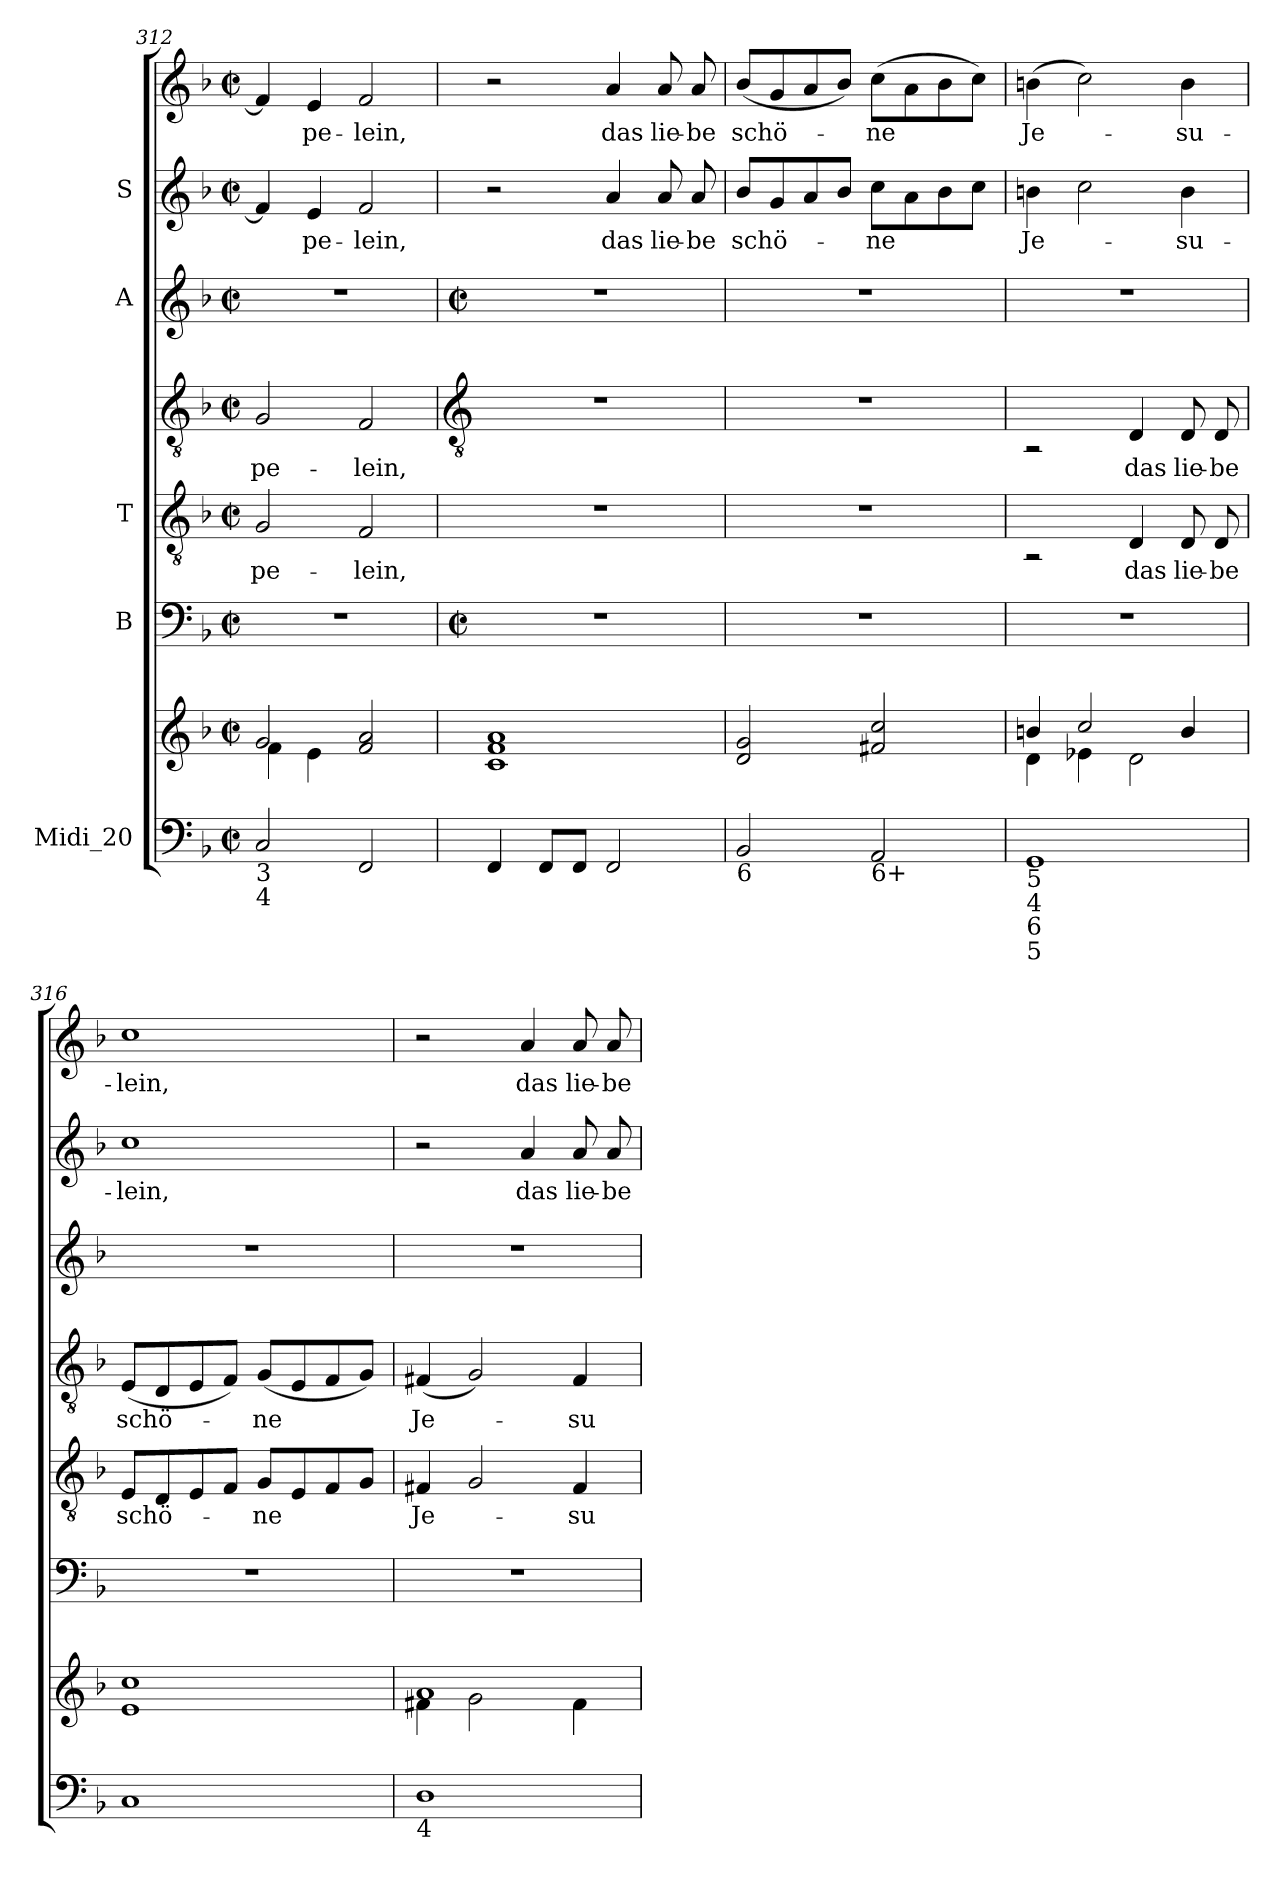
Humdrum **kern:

**kern	**kern	**kern	**kern	**text	**kern	**text	**kern	**kern	**text	**kern	**text
*part5	*part5	*part4	*part3	*part3	*part3	*part3	*part2	*part1	*part1	*part1	*part1
*staff8	*staff7	*staff6	*staff5	*staff5	*staff4	*staff4	*staff3	*staff2	*staff2	*staff1	*staff1
*I"Midi_20	*	*I"B	*I"T	*	*	*	*I"A	*I"S	*	*	*
*clefF4	*clefG2	*clefF4	*clefGv2	*	*clefGv2	*	*clefG2	*clefG2	*	*clefG2	*
*k[b-]	*k[b-]	*k[b-]	*k[b-]	*	*k[b-]	*	*k[b-]	*k[b-]	*	*k[b-]	*
*F:	*F:	*F:	*F:	*	*F:	*	*F:	*F:	*	*F:	*
*M2/2	*M2/2	*M2/2	*M2/2	*	*M2/2	*	*M2/2	*M2/2	*	*M2/2	*
*met(c|)	*met(c|)	*met(c|)	*met(c|)	*	*met(c|)	*	*met(c|)	*met(c|)	*	*met(c|)	*
=312	=312	=312	=312	=312	=312	=312	=312	=312	=312	=312	=312
*	*^	*	*	*	*	*	*	*	*	*	*
!LO:TX:b:t=3	!	!	!	!	!	!	!	!	!	!	!	!
!LO:TX:b:t=4	!	!	!	!	!	!	!	!	!	!	!	!
!	!	!	!	!	!LO:LY:b	!	!LO:LY:b	!	!	!	!	!
2C	2g	4f\	1r	2G	pe-	2G	pe-	1r	4f]	.	4f]	.
!	!	!	!	!	!	!	!	!	!	!LO:LY:b	!	!LO:LY:b
.	.	4e\	.	.	.	.	.	.	4e	pe-	4e	pe-
!	!	!	!	!	!LO:LY:b	!	!LO:LY:b	!	!	!LO:LY:b	!	!LO:LY:b
2FF	2f 2a	2ryy	.	2F	-lein,	2F	-lein,	.	2f	-lein,	2f	-lein,
!!LO:LB:g=z
=313	=313	=313	=313	=313	=313	=313	=313	=313	=313	=313	=313	=313
*	*	*	*	*	*	*clefGv2	*	*	*	*	*	*
*	*	*	*M2/2	*	*	*	*	*M2/2	*	*	*	*
*	*	*	*met(c|)	*	*	*	*	*met(c|)	*	*	*	*
4FF	1f 1a	1c\	1r	1r	.	1r	.	1r	2r	.	2r	.
8FFL	.	.	.	.	.	.	.	.	.	.	.	.
8FFJ	.	.	.	.	.	.	.	.	.	.	.	.
!	!	!	!	!	!	!	!	!	!	!LO:LY:b	!	!LO:LY:b
2FF	.	.	.	.	.	.	.	.	4a	das	4a	das
!	!	!	!	!	!	!	!	!	!	!LO:LY:b	!	!LO:LY:b
.	.	.	.	.	.	.	.	.	8a	lie-	8a	lie-
!	!	!	!	!	!	!	!	!	!	!LO:LY:b	!	!LO:LY:b
.	.	.	.	.	.	.	.	.	8a	-be	8a	-be
=314	=314	=314	=314	=314	=314	=314	=314	=314	=314	=314	=314	=314
!LO:TX:b:t=6	!	!	!	!	!	!	!	!	!	!	!	!
!	!	!	!	!	!	!	!	!	!	!LO:LY:b	!	!LO:LY:b
2BB-	2d 2g	2ryy	1r	1r	.	1r	.	1r	8b-L	schö-	(<8b-L	schö-
.	.	.	.	.	.	.	.	.	8g	.	8g	.
.	.	.	.	.	.	.	.	.	8a	.	8a	.
.	.	.	.	.	.	.	.	.	8b-J	.	8b-J)	.
!LO:TX:b:t=6+	!	!	!	!	!	!	!	!	!	!	!	!
!	!	!	!	!	!	!	!	!	!	!LO:LY:b	!	!LO:LY:b
2AA	2f#X 2cc	2ryy	.	.	.	.	.	.	8ccL	ne	(>8ccL	ne
.	.	.	.	.	.	.	.	.	8a	.	8a	.
.	.	.	.	.	.	.	.	.	8b-	.	8b-	.
.	.	.	.	.	.	.	.	.	8ccJ	.	8ccJ)	.
=315	=315	=315	=315	=315	=315	=315	=315	=315	=315	=315	=315	=315
!LO:TX:b:t=5	!	!	!	!	!	!	!	!	!	!	!	!
!LO:TX:b:t=4\n6	!	!	!	!	!	!	!	!	!	!	!	!
!LO:TX:b:t=5	!	!	!	!	!	!	!	!	!	!	!	!
!	!	!	!	!	!	!	!	!	!	!LO:LY:b	!	!LO:LY:b
1GG	4bn/	4d\	1r	2rBB	.	2rBB	.	1r	4bn	Je-	(>4bn	Je-
.	2cc/	4e-X\	.	.	.	.	.	.	2cc	.	2cc)	.
!	!	!	!	!	!LO:LY:b	!	!LO:LY:b	!	!	!	!	!
.	.	2d\	.	4D	das	4D	das	.	.	.	.	.
!	!	!	!	!	!LO:LY:b	!	!LO:LY:b	!	!	!LO:LY:b	!	!LO:LY:b
.	4b/	.	.	8D	lie-	8D	lie-	.	4b	su-	4b	su-
!	!	!	!	!	!LO:LY:b	!	!LO:LY:b	!	!	!	!	!
.	.	.	.	8D	-be	8D	-be	.	.	.	.	.
=316	=316	=316	=316	=316	=316	=316	=316	=316	=316	=316	=316	=316
!	!	!	!	!	!LO:LY:b	!	!LO:LY:b	!	!	!LO:LY:b	!	!LO:LY:b
1C	1cc	1e\	1r	8EL	schö-	(<8EL	schö-	1r	1cc	-lein,	1cc	-lein,
.	.	.	.	8D	.	8D	.	.	.	.	.	.
.	.	.	.	8E	.	8E	.	.	.	.	.	.
.	.	.	.	8FJ	.	8FJ)	.	.	.	.	.	.
!	!	!	!	!	!LO:LY:b	!	!LO:LY:b	!	!	!	!	!
.	.	.	.	8GL	ne	(<8GL	ne	.	.	.	.	.
.	.	.	.	8E	.	8E	.	.	.	.	.	.
.	.	.	.	8F	.	8F	.	.	.	.	.	.
.	.	.	.	8GJ	.	8GJ)	.	.	.	.	.	.
=317	=317	=317	=317	=317	=317	=317	=317	=317	=317	=317	=317	=317
!LO:TX:b:t=4	!	!	!	!	!	!	!	!	!	!	!	!
!	!	!	!	!	!LO:LY:b	!	!LO:LY:b	!	!	!	!	!
1D	1a	4f#X\	1r	4F#X	Je-	(<4F#X	Je-	1r	2r	.	2r	.
.	.	2g\	.	2G	.	2G)	.	.	.	.	.	.
!	!	!	!	!	!	!	!	!	!	!LO:LY:b	!	!LO:LY:b
.	.	.	.	.	.	.	.	.	4a	das	4a	das
!	!	!	!	!	!LO:LY:b	!	!LO:LY:b	!	!	!LO:LY:b	!	!LO:LY:b
.	.	4f#\	.	4F#	su-	4F#	su-	.	8a	lie-	8a	lie-
!	!	!	!	!	!	!	!	!	!	!LO:LY:b	!	!LO:LY:b
.	.	.	.	.	.	.	.	.	8a	-be	8a	-be
*	*v	*v	*	*	*	*	*	*	*	*	*	*
=	=	=	=	=	=	=	=	=	=	=	=
*-	*-	*-	*-	*-	*-	*-	*-	*-	*-	*-	*-
